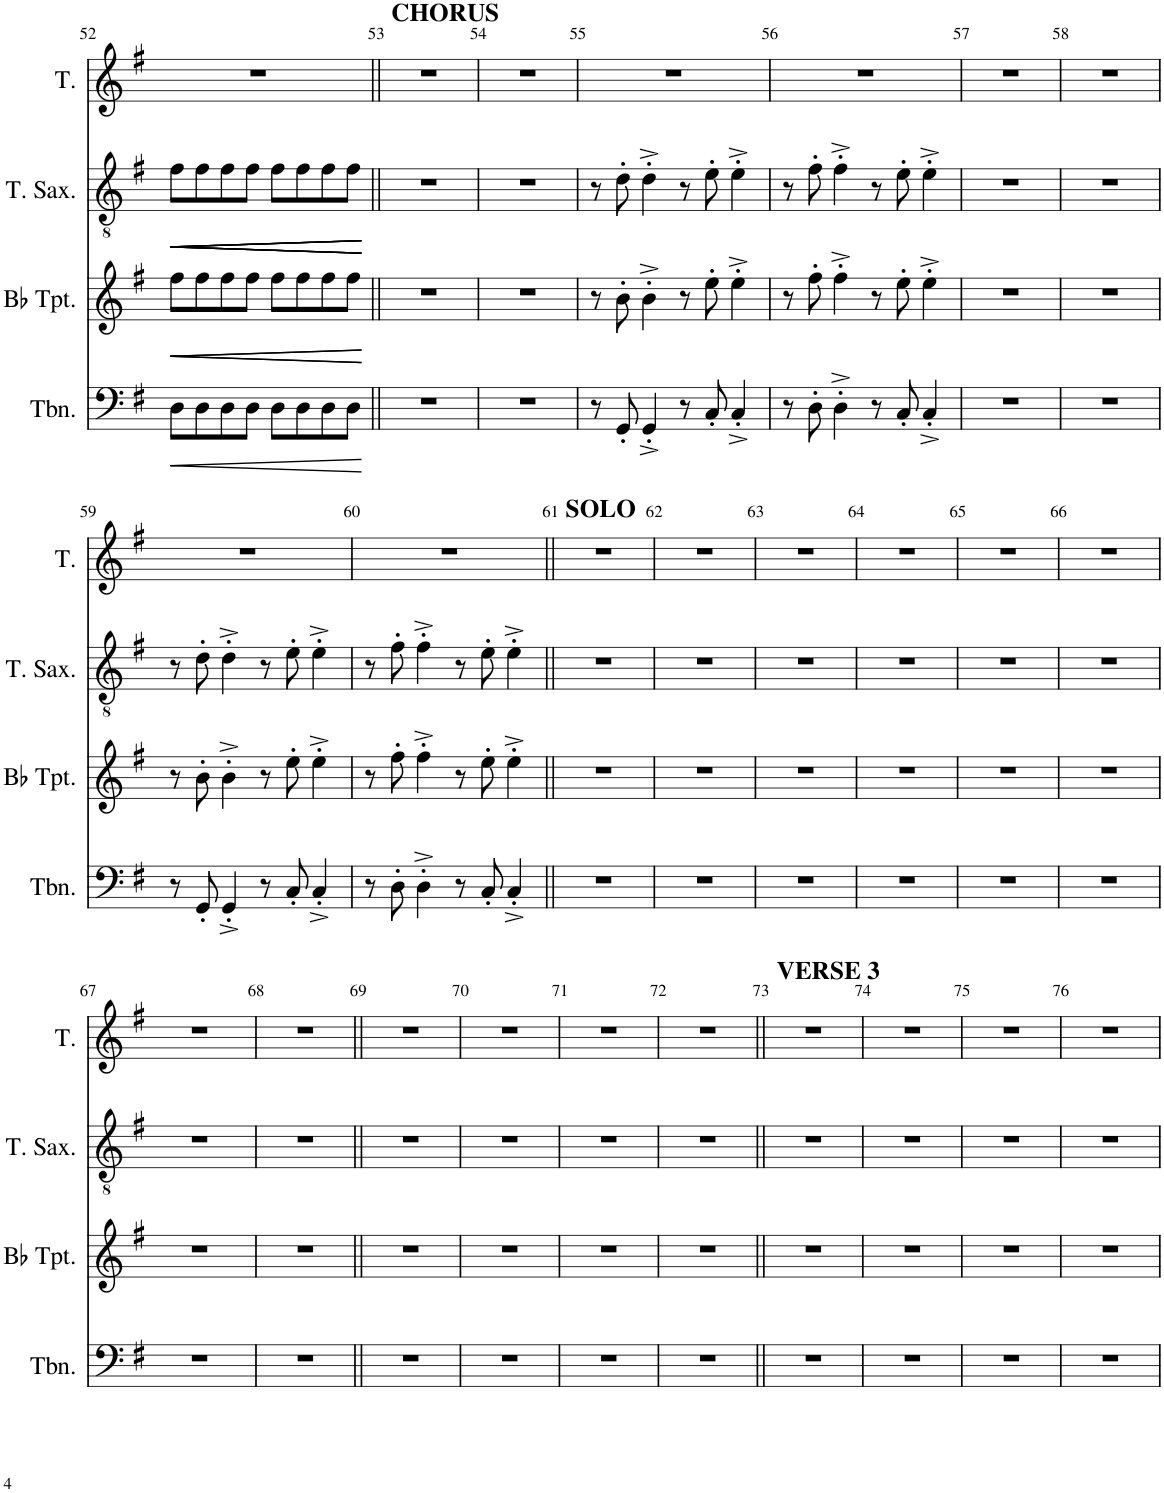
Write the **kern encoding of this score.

**kern	**dynam	**kern	**dynam	**kern	**dynam	**kern
*part4	*part4	*part3	*part3	*part2	*part2	*part1
*staff4	*staff4	*staff3	*staff3	*staff2	*staff2	*staff1
*I"Trombone	*	*I"Bb Trumpet	*	*I"Tenor Saxophone	*	*I"Tenor
*I'Tbn.	*	*I'Bb Tpt.	*	*I'T. Sax.	*	*I'T.
!!LO:PB:g=z
*clefF4	*	*clefG2	*	*clefGv2	*	*clefG2
*	*	*ITrd1c2	*	*ITrd8c14	*	*
*k[f#]	*	*k[f#]	*	*k[f#]	*	*k[f#]
*M4/4	*	*M4/4	*	*M4/4	*	*M4/4
=52	=52	=52	=52	=52	=52	=52
!	!LO:HP:b	!	!LO:HP:b	!	!LO:HP:b	!
8D\L	<	8ff#\L	<	8f#\L	<	1r
!	!	!	!LO:HP:b	!	!LO:HP:b	!
8D\	.	8ff#\	<	8f#\	<	.
!	!	!	!	!	!LO:HP:b	!
8D\	.	8ff#\	.	8f#\	<	.
!	!	!	!	!	!LO:HP:b	!
8D\J	.	8ff#\J	.	8f#\J	<	.
8D\L	.	8ff#\L	.	8f#\L	.	.
8D\	.	8ff#\	.	8f#\	.	.
8D\	.	8ff#\	.	8f#\	.	.
8D\J	.	8ff#\J	.	8f#\J	.	.
.	[	.	[ [	.	[ [ [ [	.
=53||	=53||	=53||	=53||	=53||	=53||	=53||
!	!	!	!	!	!	!LO:TX:a:B:t=CHORUS
1r	.	1r	.	1r	.	1r
=54	=54	=54	=54	=54	=54	=54
1r	.	1r	.	1r	.	1r
=55	=55	=55	=55	=55	=55	=55
8r	.	8r	.	8r	.	1r
8GG'/	.	8b'\	.	8d'\	.	.
4GG'^/	.	4b'^\	.	4d'^\	.	.
8r	.	8r	.	8r	.	.
8C'/	.	8ee'\	.	8e'\	.	.
4C'^/	.	4ee'^\	.	4e'^\	.	.
=56	=56	=56	=56	=56	=56	=56
8r	.	8r	.	8r	.	1r
8D'\	.	8ff#'\	.	8f#'\	.	.
4D'^\	.	4ff#'^\	.	4f#'^\	.	.
8r	.	8r	.	8r	.	.
8C'/	.	8ee'\	.	8e'\	.	.
4C'^/	.	4ee'^\	.	4e'^\	.	.
=57	=57	=57	=57	=57	=57	=57
1r	.	1r	.	1r	.	1r
=58	=58	=58	=58	=58	=58	=58
1r	.	1r	.	1r	.	1r
!!LO:LB:g=z
=59	=59	=59	=59	=59	=59	=59
8r	.	8r	.	8r	.	1r
8GG'/	.	8b'\	.	8d'\	.	.
4GG'^/	.	4b'^\	.	4d'^\	.	.
8r	.	8r	.	8r	.	.
8C'/	.	8ee'\	.	8e'\	.	.
4C'^/	.	4ee'^\	.	4e'^\	.	.
=60	=60	=60	=60	=60	=60	=60
8r	.	8r	.	8r	.	1r
8D'\	.	8ff#'\	.	8f#'\	.	.
4D'^\	.	4ff#'^\	.	4f#'^\	.	.
8r	.	8r	.	8r	.	.
8C'/	.	8ee'\	.	8e'\	.	.
4C'^/	.	4ee'^\	.	4e'^\	.	.
=61||	=61||	=61||	=61||	=61||	=61||	=61||
!	!	!	!	!	!	!LO:TX:a:B:t=SOLO
1r	.	1r	.	1r	.	1r
=62	=62	=62	=62	=62	=62	=62
1r	.	1r	.	1r	.	1r
=63	=63	=63	=63	=63	=63	=63
1r	.	1r	.	1r	.	1r
=64	=64	=64	=64	=64	=64	=64
1r	.	1r	.	1r	.	1r
=65	=65	=65	=65	=65	=65	=65
1r	.	1r	.	1r	.	1r
=66	=66	=66	=66	=66	=66	=66
1r	.	1r	.	1r	.	1r
!!LO:LB:g=z
=67	=67	=67	=67	=67	=67	=67
1r	.	1r	.	1r	.	1r
=68	=68	=68	=68	=68	=68	=68
1r	.	1r	.	1r	.	1r
=69||	=69||	=69||	=69||	=69||	=69||	=69||
1r	.	1r	.	1r	.	1r
=70	=70	=70	=70	=70	=70	=70
1r	.	1r	.	1r	.	1r
=71	=71	=71	=71	=71	=71	=71
1r	.	1r	.	1r	.	1r
=72	=72	=72	=72	=72	=72	=72
1r	.	1r	.	1r	.	1r
=73||	=73||	=73||	=73||	=73||	=73||	=73||
!	!	!	!	!	!	!LO:TX:a:B:t=VERSE 3
1r	.	1r	.	1r	.	1r
=74	=74	=74	=74	=74	=74	=74
1r	.	1r	.	1r	.	1r
=75	=75	=75	=75	=75	=75	=75
1r	.	1r	.	1r	.	1r
=76	=76	=76	=76	=76	=76	=76
1r	.	1r	.	1r	.	1r
=	=	=	=	=	=	=
*-	*-	*-	*-	*-	*-	*-
